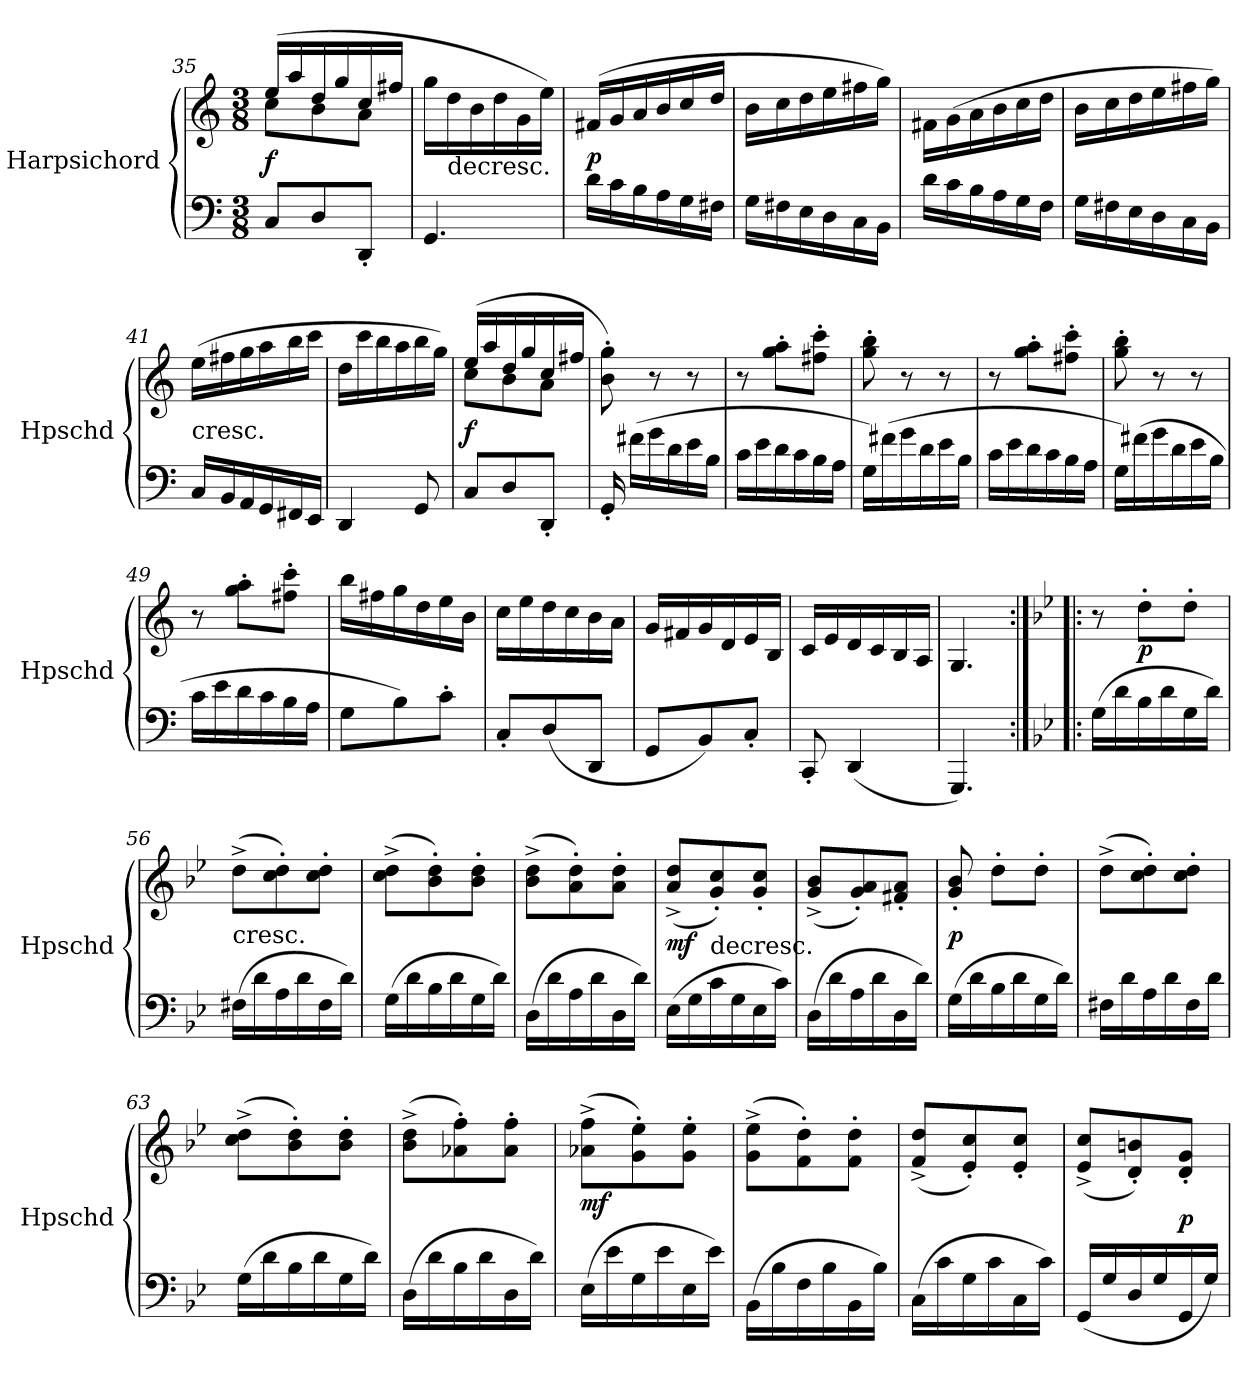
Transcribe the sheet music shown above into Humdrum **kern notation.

**kern	**kern	**dynam
*part1	*part1	*part1
*staff2	*staff1	*staff1/2
*I"Harpsichord	*	*
*I'Hpschd	*	*
*clefF4	*clefG2	*
*k[]	*k[]	*
*C:	*C:	*
*M3/8	*M3/8	*
=35	=35	=35
*	*^	*
8C/L	(16ee/LL	8cc\L	f
.	16aa/	.	.
8D/	16dd/	8b\	.
.	16gg/	.	.
8DD'/J	16cc/	8a\J	.
.	16ff#X/JJ	.	.
*	*v	*v	*
=36	=36	=36
4.GG/	16gg\LL	.
!	!LO:TX:c:t=decresc.	!
.	16dd\	.
.	16b\	.
.	16dd\	.
.	16g\	.
.	16ee\JJ)	.
=37	=37	=37
16d\LL	(16f#X/LL	p
16c\	16g/	.
16B\	16a/	.
16A\	16b/	.
16G\	16cc/	.
16F#X\JJ	16dd/JJ	.
=38	=38	=38
16G\LL	16b\LL	.
16F#X\	16cc\	.
16E\	16dd\	.
16D\	16ee\	.
16C\	16ff#X\	.
16BB\JJ	16gg\JJ)	.
=39	=39	=39
16d\LL	16f#X\LL	.
16c\	(16g\	.
16B\	16a\	.
16A\	16b\	.
16G\	16cc\	.
16F\JJ	16dd\JJ	.
=40	=40	=40
16G\LL	16b\LL	.
16F#X\	16cc\	.
16E\	16dd\	.
16D\	16ee\	.
16C\	16ff#X\	.
16BB\JJ	16gg\JJ)	.
=41	=41	=41
!	!LO:TX:c:t=cresc.	!
16C/LL	(16ee\LL	.
16BB/	16ff#X\	.
16AA/	16gg\	.
16GG/	16aa\	.
16FF#X/	16bb\	.
16EE/JJ	16ccc\JJ	.
=42	=42	=42
4DD/	16dd\LL	.
.	16ccc\	.
.	16bb\	.
.	16aa\	.
8GG/	16bb\	.
.	16gg\JJ)	.
=43	=43	=43
*	*^	*
8C/L	(16ee/LL	8cc\L	f
.	16aa/	.	.
8D/	16dd/	8b\	.
.	16gg/	.	.
8DD'/J	16cc/	8a\J	.
.	16ff#X/JJ	.	.
*	*v	*v	*
=44	=44	=44
16GG'/	8b'\ 8gg'\)	.
(16f#X\LL	.	.
16g\	8r	.
16d\	.	.
16e\	8r	.
16B\JJ	.	.
=45	=45	=45
16c\LL	8r	.
16e\	.	.
16d\	8gg'\ 8aa'\L	.
16c\	.	.
16B\	8ff#X'\ 8ccc'\J	.
16A\JJ	.	.
=46	=46	=46
16G\LL)	8gg'\ 8bb'\	.
(16f#X\	.	.
16g\	8r	.
16d\	.	.
16e\	8r	.
16B\JJ	.	.
=47	=47	=47
16c\LL	8r	.
16e\	.	.
16d\	8gg'\ 8aa'\L	.
16c\	.	.
16B\	8ff#X'\ 8ccc'\J	.
16A\JJ	.	.
=48	=48	=48
16G\LL)	8gg'\ 8bb'\	.
(16f#X\	.	.
16g\	8r	.
16d\	.	.
16e\	8r	.
16B\JJ	.	.
=49	=49	=49
16c\LL	8r	.
16e\	.	.
16d\	8gg'\ 8aa'\L	.
16c\	.	.
16B\	8ff#X'\ 8ccc'\J	.
16A\JJ	.	.
=50	=50	=50
8G\L	16bb\LL	.
.	16ff#X\	.
8B\)	16gg\	.
.	16dd\	.
8c'\J	16ee\	.
.	16b\JJ	.
=51	=51	=51
8C'/L	16cc\LL	.
.	16ee\	.
(8D/	16dd\	.
.	16cc\	.
8DD/J	16b\	.
.	16a\JJ	.
=52	=52	=52
8GG/L	16g/LL	.
.	16f#X/	.
8BB/)	16g/	.
.	16d/	.
8C'/J	16e/	.
.	16B/JJ	.
=53	=53	=53
8CC'/	16c/LL	.
.	16e/	.
(4DD/	16d/	.
.	16c/	.
.	16B/	.
.	16A/JJ	.
=54	=54	=54
4.GGG/)	4.G/	.
=55:|!|:	=55:|!|:	=55:|!|:
*k[b-e-]	*k[b-e-]	*
(16G\LL	8r	.
16d\	.	.
16B-\	8dd'\L	p
16d\	.	.
16G\	8dd'\J	.
16d\JJ)	.	.
=56	=56	=56
!	!LO:TX:c:t=cresc.	!
(16F#X\LL	(8dd^\L	.
16d\	.	.
16A\	8cc'\ 8dd'\)	.
16d\	.	.
16F#\	8cc'\ 8dd'\J	.
16d\JJ)	.	.
=57	=57	=57
(16G\LL	(8cc^\ 8dd^\L	.
16d\	.	.
16B-\	8b-'\ 8dd'\)	.
16d\	.	.
16G\	8b-'\ 8dd'\J	.
16d\JJ)	.	.
=58	=58	=58
(16D\LL	(8b-^\ 8dd^\L	.
16d\	.	.
16A\	8a'\ 8dd'\)	.
16d\	.	.
16D\	8a'\ 8dd'\J	.
16d\JJ)	.	.
=59	=59	=59
(16E-\LL	(8a^/ 8dd^/L	mf
16G\	.	.
!	!LO:TX:c:t=decresc.	!
16c\	8g'/ 8cc'/)	.
16G\	.	.
16E-\	8g'/ 8cc'/J	.
16c\JJ)	.	.
=60	=60	=60
(16D\LL	(8g^/ 8b-^/L	.
16d\	.	.
16A\	8g'/ 8a'/)	.
16d\	.	.
16D\	8f#X'/ 8a'/J	.
16d\JJ)	.	.
=61	=61	=61
(16G\LL	8g'/ 8b-'/	p
16d\	.	.
16B-\	8dd'\L	.
16d\	.	.
16G\	8dd'\J	.
16d\JJ)	.	.
=62	=62	=62
16F#X\LL	(8dd^\L	.
16d\	.	.
16A\	8cc'\ 8dd'\)	.
16d\	.	.
16F#\	8cc'\ 8dd'\J	.
16d\JJ	.	.
=63	=63	=63
(16G\LL	(8cc^\ 8dd^\L	.
16d\	.	.
16B-\	8b-'\ 8dd'\)	.
16d\	.	.
16G\	8b-'\ 8dd'\J	.
16d\JJ)	.	.
=64	=64	=64
(16D\LL	(8b-^\ 8dd^\L	.
16d\	.	.
16B-\	8a-X'\ 8ff'\)	.
16d\	.	.
16D\	8a-'\ 8ff'\J	.
16d\JJ)	.	.
=65	=65	=65
(16E-\LL	(8a-X^\ 8ff^\L	mf
16e-\	.	.
16G\	8g'\ 8ee-'\)	.
16e-\	.	.
16E-\	8g'\ 8ee-'\J	.
16e-\JJ)	.	.
=66	=66	=66
(16BB-\LL	(8g^\ 8ee-^\L	.
16B-\	.	.
16F\	8f'\ 8dd'\)	.
16B-\	.	.
16BB-\	8f'\ 8dd'\J	.
16B-\JJ)	.	.
=67	=67	=67
(16C\LL	(8f^/ 8dd^/L	.
16c\	.	.
16G\	8e-'/ 8cc'/)	.
16c\	.	.
16C\	8e-'/ 8cc'/J	.
16c\JJ)	.	.
=68	=68	=68
(16GG/LL	(8e-^/ 8cc^/L	.
16G/	.	.
16D/	8d'/ 8bn'/)	.
16G/	.	.
16GG/	8d'/ 8g'/J	p
16G/JJ)	.	.
=	=	=
*-	*-	*-
